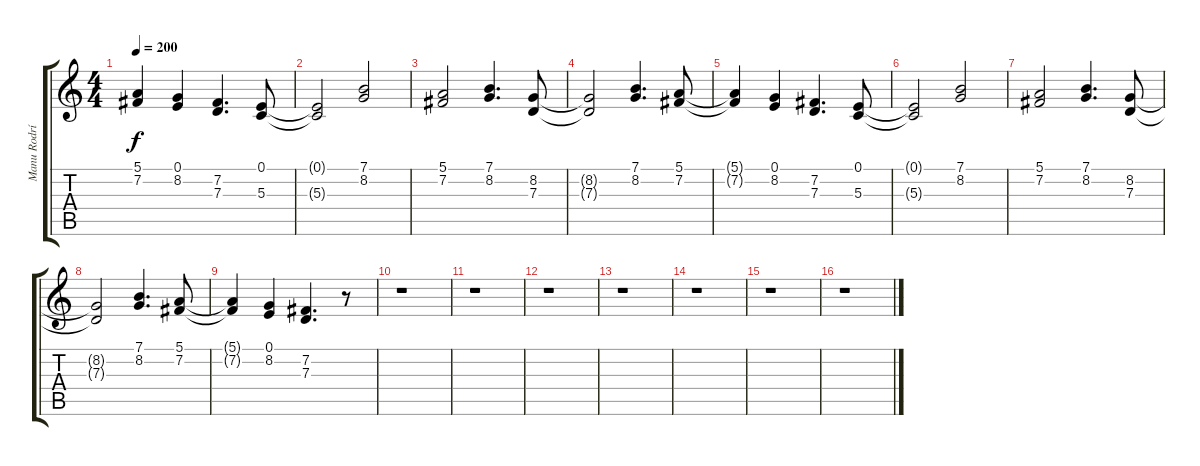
\track ("Manu Rodríguez" "Manu Rodrí") {instrument stringensemble1}
\staff {score tabs}
\tuning (E4 B3 G3 D3 A2 E2) {hide}
\ts (4 4)
\tempo 200
\clef g2
\ks c
(5.1{t} 7.2{t}).4{dy f} (0.1 8.2).4 (7.2 7.3).4{d} (0.1 5.3).8 |
(0.1{t} 5.3{t}).2 (7.1 8.2).2 |
(5.1 7.2).2 (7.1 8.2).4{d} (8.2 7.3).8 |
(8.2{t} 7.3{t}).2 (7.1 8.2).4{d} (5.1 7.2).8 |
(5.1{t} 7.2{t}).4 (0.1 8.2).4 (7.2 7.3).4{d} (0.1 5.3).8 |
(0.1{t} 5.3{t}).2 (7.1 8.2).2 |
(5.1 7.2).2 (7.1 8.2).4{d} (8.2 7.3).8 |
(8.2{t} 7.3{t}).2 (7.1 8.2).4{d} (5.1 7.2).8 |
(5.1{t} 7.2{t}).4 (0.1 8.2).4 (7.2 7.3).4{d} r.8 |
r.1 |
r.1 |
r.1 |
r.1 |
r.1 |
r.1 |
r.1
